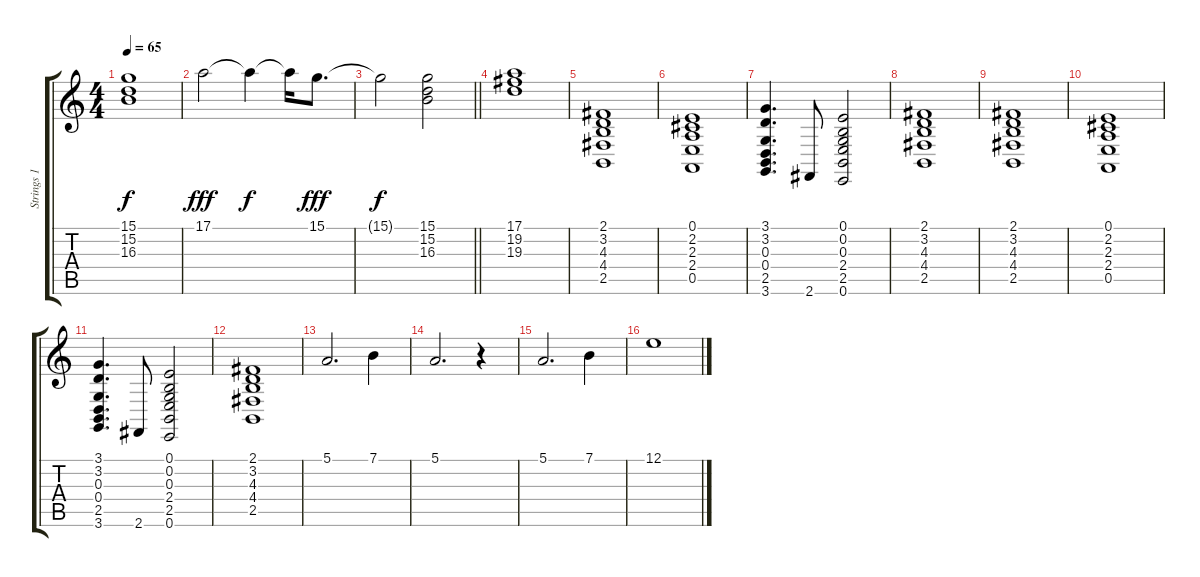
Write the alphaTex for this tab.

\track ("Strings 1" "Strings 1") {instrument synthstrings1}
\staff {score tabs}
\tuning (E4 B3 G3 D3 A2 E2) {hide}
\ts (4 4)
\tempo 65
\clef g2
\ks c
(15.1 15.2 16.3).1{dy f} |
17.1.2{dy fff} 17.1{t}.4{dy f} 17.1{t}.16 15.1.8{d dy fff} |
\barLineRight lightlight
15.1{t}.2{dy f} (15.1 15.2 16.3).2 |
(17.1 19.2 19.3).1 |
(2.1 3.2 4.3 4.4 2.5).1{volume 7} |
(0.1 2.2 2.3 2.4 0.5).1 |
(3.1 3.2 0.3 0.4 2.5 3.6).4{d} 2.6.8 (0.1 0.2 0.3 2.4 2.5 0.6).2 |
(2.1 3.2 4.3 4.4 2.5).1 |
(2.1 3.2 4.3 4.4 2.5).1 |
(0.1 2.2 2.3 2.4 0.5).1 |
(3.1 3.2 0.3 0.4 2.5 3.6).4{d} 2.6.8 (0.1 0.2 0.3 2.4 2.5 0.6).2 |
(2.1 3.2 4.3 4.4 2.5).1 |
5.1.2{d volume 9} 7.1.4 |
5.1.2{d} r.4 |
5.1.2{d} 7.1.4 |
12.1.1
